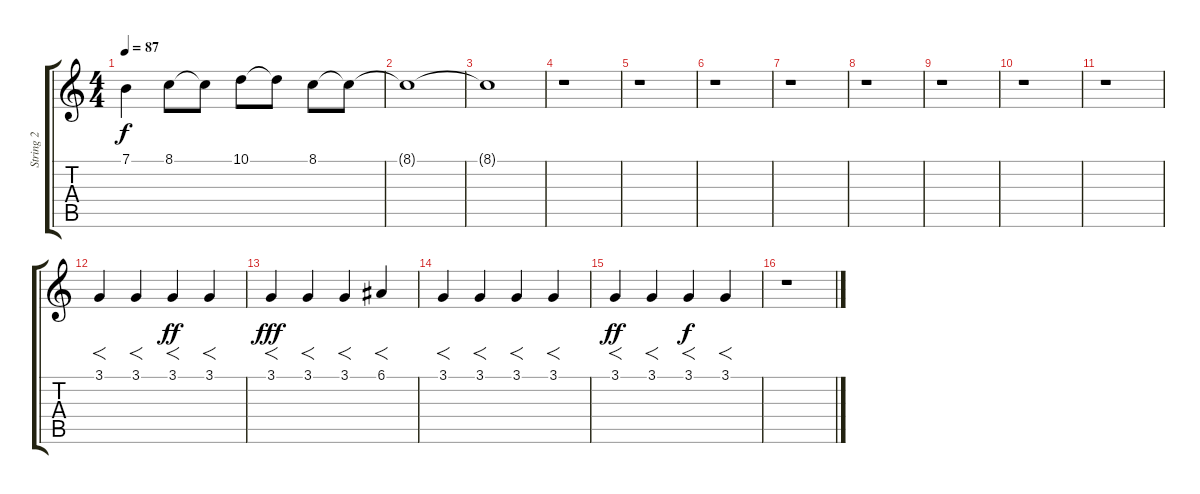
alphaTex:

\track ("String 2" "String 2") {instrument synthstrings2}
\staff {score tabs}
\tuning (E4 B3 G3 D3 A2 E2) {hide}
\ts (4 4)
\tempo 87
\clef g2
\ks c
7.1{t}.4{dy f} 8.1.8 8.1{t}.8 10.1.8 10.1{t}.8 8.1.8 8.1{t}.8 |
8.1{t}.1 |
8.1{t}.1 |
r.1 |
r.1 |
r.1 |
r.1 |
r.1 |
r.1 |
r.1 |
r.1 |
3.1.4{f} 3.1.4{f} 3.1.4{f dy ff} 3.1.4{f} |
3.1.4{f dy fff} 3.1.4{f} 3.1.4{f} 6.1.4{f} |
3.1.4{f} 3.1.4{f} 3.1.4{f} 3.1.4{f} |
3.1.4{f dy ff} 3.1.4{f} 3.1.4{f dy f} 3.1.4{f} |
r.1
